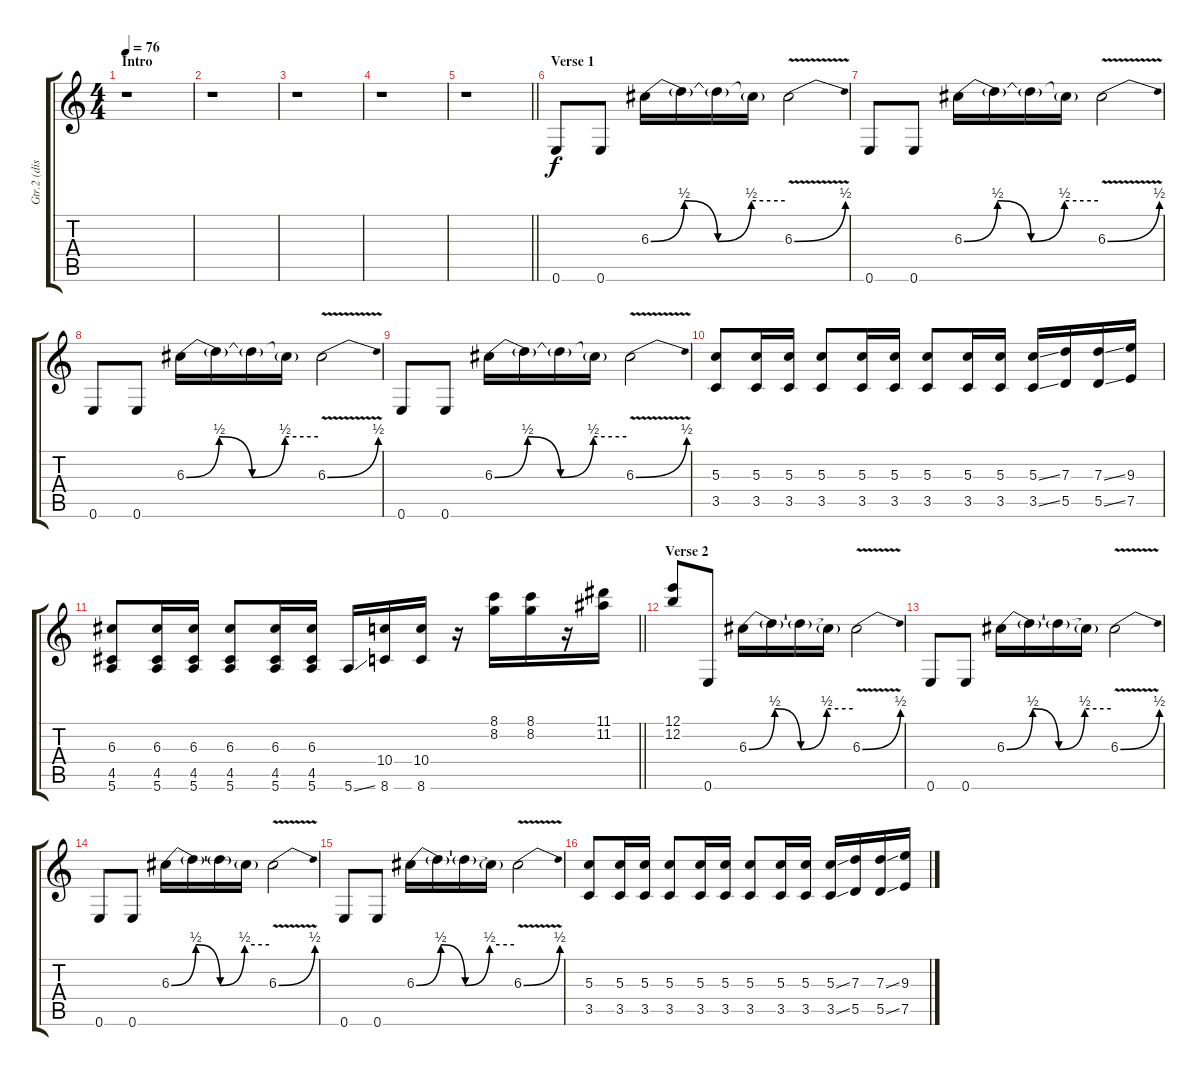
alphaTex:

\track ("Gtr.2 (dist.)" "Gtr.2 (dis") {instrument distortionguitar}
\staff {score tabs}
\tuning (E4 B3 G3 D3 A2 E2) {hide}
\ts (4 4)
\section ("" "Intro")
\tempo 76
\clef g2
\ks c
r.1{dy f instrument distortionguitar} |
r.1 |
r.1 |
r.1 |
\barLineRight lightlight
r.1 |
\section ("" "Verse 1")
0.6.8 0.6.8 6.3{be (custom 0 0 15 2 30 0 45 2 60 2)}.16 6.3{t}.16 6.3{t}.16 6.3{t}.16 6.3{be (bend 0 0 60 2) v}.2 |
0.6.8 0.6.8 6.3{be (custom 0 0 15 2 30 0 45 2 60 2)}.16 6.3{t}.16 6.3{t}.16 6.3{t}.16 6.3{be (bend 0 0 60 2) v}.2 |
0.6.8 0.6.8 6.3{be (custom 0 0 15 2 30 0 45 2 60 2)}.16 6.3{t}.16 6.3{t}.16 6.3{t}.16 6.3{be (bend 0 0 60 2) v}.2 |
0.6.8 0.6.8 6.3{be (custom 0 0 15 2 30 0 45 2 60 2)}.16 6.3{t}.16 6.3{t}.16 6.3{t}.16 6.3{be (bend 0 0 60 2) v}.2 |
(5.3 3.5).8 (5.3 3.5).16 (5.3 3.5).16 (5.3 3.5).8 (5.3 3.5).16 (5.3 3.5).16 (5.3 3.5).8 (5.3 3.5).16 (5.3 3.5).16 (5.3{ss} 3.5{ss}).16 (7.3 5.5).16 (7.3{ss} 5.5{ss}).16 (9.3 7.5).16 |
\barLineRight lightlight
(6.3 4.5 5.6).8 (6.3 4.5 5.6).16 (6.3 4.5 5.6).16 (6.3 4.5 5.6).8 (6.3 4.5 5.6).16 (6.3 4.5 5.6).16 5.6{ss}.16 (10.4 8.6).16 (10.4 8.6).16 r.16 (8.1 8.2).16 (8.1 8.2).16 r.16 (11.1 11.2).16 |
\section ("" "Verse 2")
(12.1 12.2).8 0.6.8 6.3{be (custom 0 0 15 2 30 0 45 2 60 2)}.16 6.3{t}.16 6.3{t}.16 6.3{t}.16 6.3{be (bend 0 0 60 2) v}.2 |
0.6.8 0.6.8 6.3{be (custom 0 0 15 2 30 0 45 2 60 2)}.16 6.3{t}.16 6.3{t}.16 6.3{t}.16 6.3{be (bend 0 0 60 2) v}.2 |
0.6.8 0.6.8 6.3{be (custom 0 0 15 2 30 0 45 2 60 2)}.16 6.3{t}.16 6.3{t}.16 6.3{t}.16 6.3{be (bend 0 0 60 2) v}.2 |
0.6.8 0.6.8 6.3{be (custom 0 0 15 2 30 0 45 2 60 2)}.16 6.3{t}.16 6.3{t}.16 6.3{t}.16 6.3{be (bend 0 0 60 2) v}.2 |
(5.3 3.5).8 (5.3 3.5).16 (5.3 3.5).16 (5.3 3.5).8 (5.3 3.5).16 (5.3 3.5).16 (5.3 3.5).8 (5.3 3.5).16 (5.3 3.5).16 (5.3{ss} 3.5{ss}).16 (7.3 5.5).16 (7.3{ss} 5.5{ss}).16 (9.3 7.5).16
